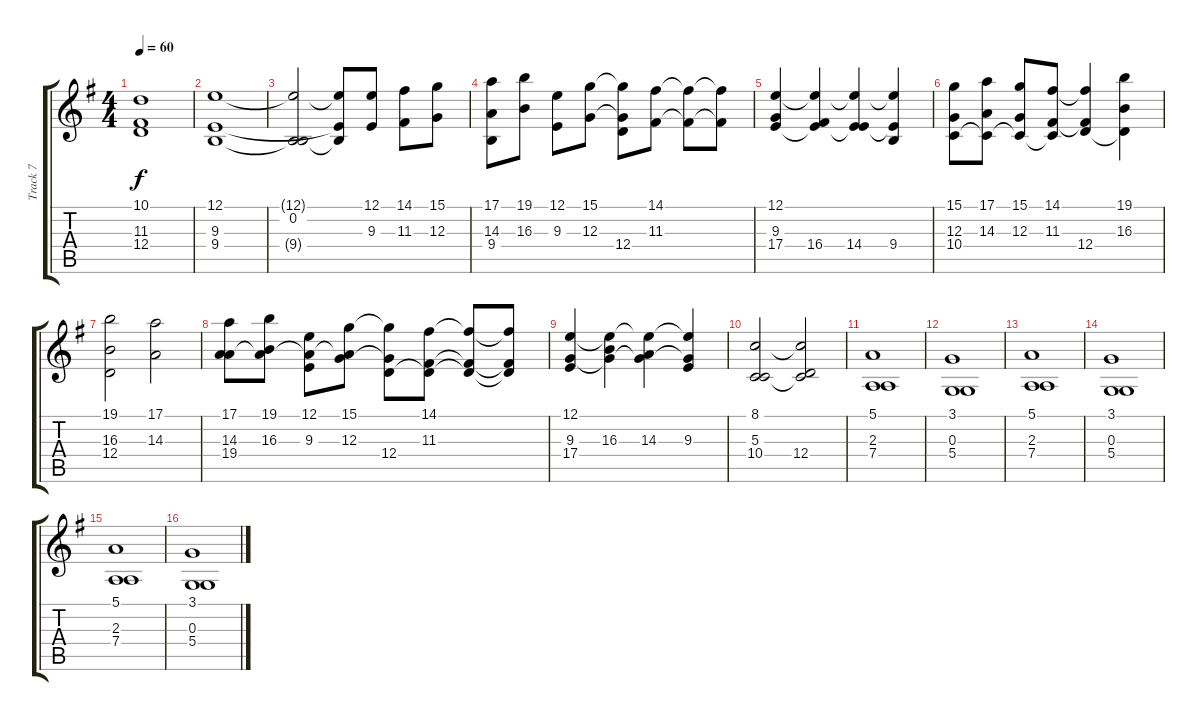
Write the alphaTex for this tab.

\track ("Track 7" "Track 7") {instrument stringensemble2}
\staff {score tabs}
\tuning (E4 B3 G3 D3 A2 E2) {hide}
\ts (4 4)
\tempo 60
\clef g2
\ks g
(10.1 11.3 12.4).1{dy f} |
(12.1 9.3 9.4).1 |
(12.1{t} 0.2 9.4{t}).2 (12.1{t} 9.3{t} 9.4{t}).8 (12.1 9.3).8 (14.1 11.3).8 (15.1 12.3).8 |
(17.1 14.3 9.4).8 (19.1 16.3).8 (12.1 9.3).8 (15.1 12.3).8 (15.1{t} 12.3{t} 12.4).8 (14.1 11.3).8 (14.1{t} 11.3{t}).8 (14.1{t} 11.3{t}).8 |
(12.1 9.3 17.4).4 (12.1{t} 9.3{t} 16.4).4 (12.1{t} 9.3{t} 14.4).4 (12.1{t} 9.3{t} 9.4).4 |
(15.1 12.3 10.4).8 (17.1 14.3 10.4{t}).8 (15.1 12.3 10.4{t}).8 (14.1 11.3 10.4{t}).8 (14.1{t} 11.3{t} 12.4).4 (19.1 16.3 12.4{t}).4 |
(19.1 16.3 12.4).2 (17.1 14.3).2 |
(17.1 14.3 19.4).8 (19.1 16.3 19.4{t}).8 (12.1 9.3 19.4{t}).8 (15.1 12.3 19.4{t}).8 (15.1{t} 12.3{t} 12.4).8 (14.1 11.3 12.4{t}).8 (14.1{t} 11.3{t} 12.4{t}).8 (14.1{t} 11.3{t} 12.4{t}).8 |
(12.1 9.3 17.4).4 (12.1{t} 16.3 17.4{t}).4 (12.1{t} 14.3 17.4{t}).4 (12.1{t} 9.3 17.4{t}).4 |
(8.1 5.3 10.4).2 (8.1{t} 5.3{t} 12.4).2 |
(5.1 2.3 7.4).1 |
(3.1 0.3 5.4).1 |
(5.1 2.3 7.4).1 |
(3.1 0.3 5.4).1 |
(5.1 2.3 7.4).1 |
(3.1 0.3 5.4).1
